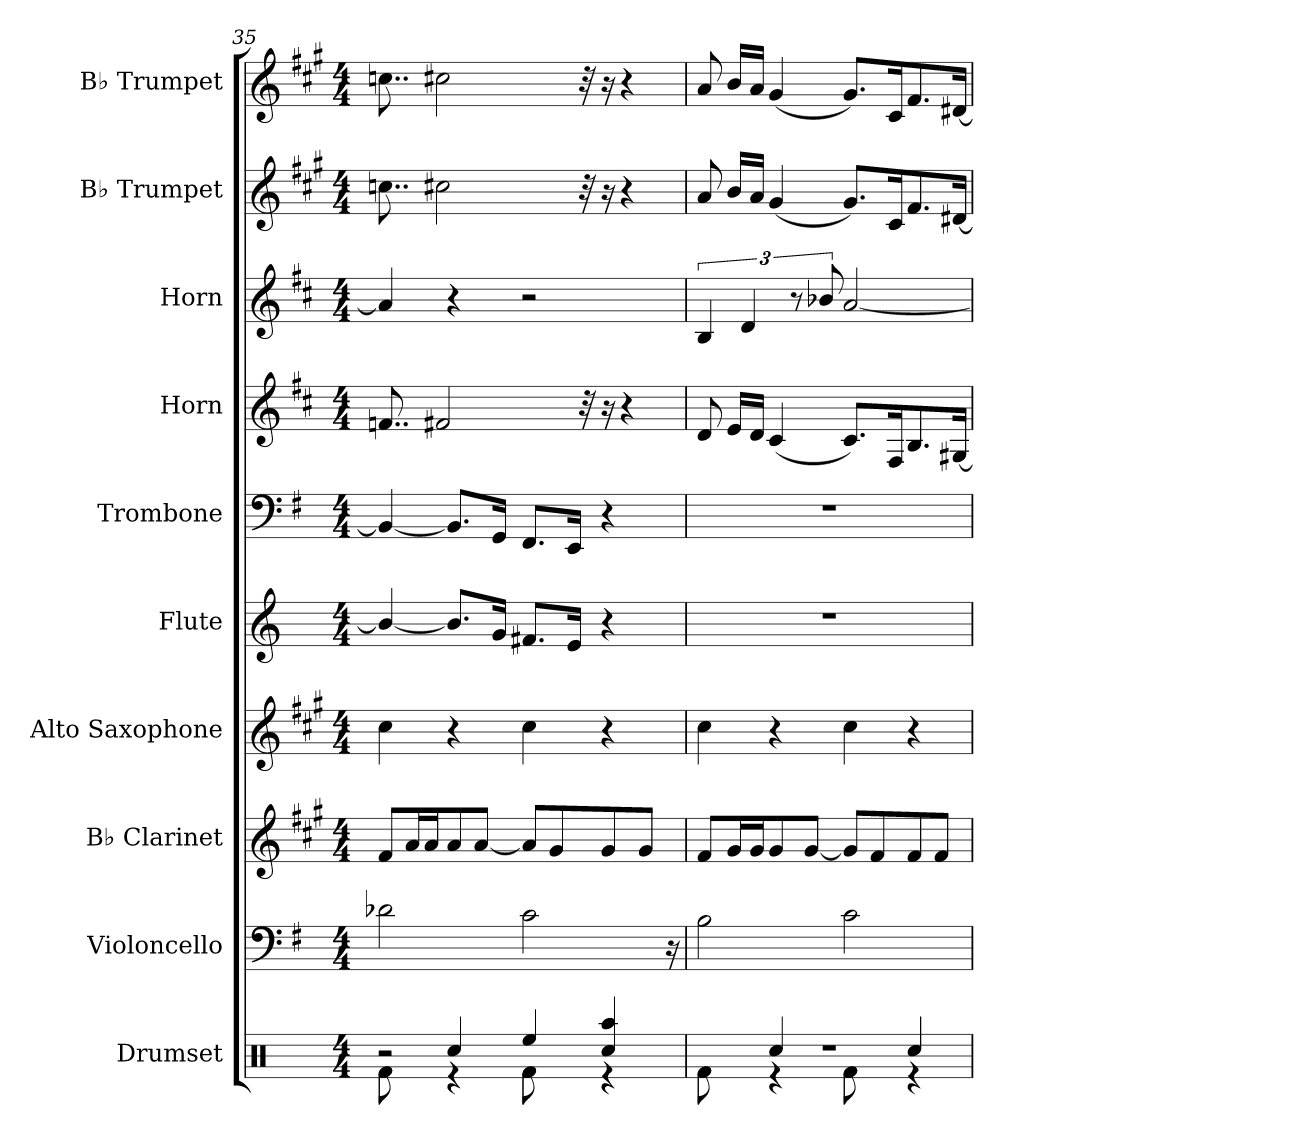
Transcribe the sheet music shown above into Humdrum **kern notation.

**kern	**kern	**kern	**kern	**kern	**kern	**kern	**kern	**kern	**kern
*part10	*part9	*part8	*part7	*part6	*part5	*part4	*part3	*part2	*part1
*staff10	*staff9	*staff8	*staff7	*staff6	*staff5	*staff4	*staff3	*staff2	*staff1
*I"Drumset	*I"Violoncello	*I"B♭ Clarinet	*I"Alto Saxophone	*I"Flute	*I"Trombone	*I"Horn	*I"Horn	*I"B♭ Trumpet	*I"B♭ Trumpet
*I'Drs.	*I'Vlc.	*I'B♭ Cl.	*I'A. Sax.	*I'Fl.	*I'Trb.	*I'Hn.	*I'Hn.	*I'B♭ Tpt.	*I'B♭ Tpt.
!!LO:PB:g=z
*clefX	*clefF4	*clefG2	*clefG2	*clefG2	*clefF4	*clefG2	*clefG2	*clefG2	*clefG2
*	*	*ITrd1c2	*ITrd5c9	*	*	*ITrd4c7	*ITrd4c7	*ITrd1c2	*ITrd1c2
*k[]	*k[f#]	*k[f#]	*k[]	*k[]	*k[f#]	*k[f#]	*k[f#]	*k[f#]	*k[f#]
*C:	*G:	*G:	*C:	*C:	*G:	*G:	*G:	*G:	*G:
*M4/4	*M4/4	*M4/4	*M4/4	*M4/4	*M4/4	*M4/4	*M4/4	*M4/4	*M4/4
=35	=35	=35	=35	=35	=35	=35	=35	=35	=35
*^	*	*	*	*	*	*	*	*	*
*	*^	*	*	*	*	*	*	*	*	*
2r	4Rf\	8Rf\	2d-X\	8e/L	4e\	4b/_	4BB/_	8..B-X/	4d/]	8..b-X\	8..b-X\
.	.	8ryy	.	16g/L	.	.	.	.	.	.	.
.	.	.	.	16g/J	.	.	.	.	.	.	.
.	.	.	.	.	.	.	.	2Bn/	.	2bn\	2bn\
.	4Rcc/	4re	.	8g/	4r	8.b/L]	8.BB/L]	.	4r	.	.
.	.	.	.	[8g/J	.	.	.	.	.	.	.
.	.	.	.	.	.	16g/Jk	16GG/Jk	.	.	.	.
4Ree/	4Rf\	8Rf\	2c\	8g/L]	4e\	8.f#X/L	8.FF#/L	.	2r	.	.
.	.	8ryy	.	8f#/	.	.	.	.	.	.	.
.	.	.	.	.	.	16e/Jk	16EE/Jk	.	.	.	.
.	.	.	.	.	.	.	.	32r	.	32r	32r
4Raa/	4Rcc/	4re	.	8f#/	4r	4r	4r	16r	.	16r	16r
.	.	.	.	.	.	.	.	4r	.	4r	4r
.	.	.	.	8f#/J	.	.	.	.	.	.	.
16ryy	16ryy	16ryy	16r	16ryy	16ryy	16ryy	16ryy	.	16ryy	.	.
=36	=36	=36	=36	=36	=36	=36	=36	=36	=36	=36	=36
1r	4Rf\	8Rf\	2B\	8e/L	4e\	1r	1r	8G/	6E/	8g/	8g/
.	.	8ryy	.	16f#/L	.	.	.	16A/LL	.	16a/LL	16a/LL
.	.	.	.	.	.	.	.	.	6G/	.	.
.	.	.	.	16f#/J	.	.	.	16G/JJ	.	16g/JJ	16g/JJ
.	4Rcc/	4re	.	8f#/	4r	.	.	(4F#/	.	(4f#/	(4f#/
.	.	.	.	.	.	.	.	.	12r	.	.
.	.	.	.	[8f#/J	.	.	.	.	.	.	.
.	.	.	.	.	.	.	.	.	12e-X/	.	.
.	4Rf\	8Rf\	2c\	8f#/L]	4e\	.	.	8.F#/L)	[2d/	8.f#/L)	8.f#/L)
.	.	8ryy	.	8e/	.	.	.	.	.	.	.
.	.	.	.	.	.	.	.	16BB/K	.	16B/K	16B/K
.	4Rcc/	4re	.	8e/	4r	.	.	8.E/	.	8.e/	8.e/
.	.	.	.	8e/J	.	.	.	.	.	.	.
.	.	.	.	.	.	.	.	[16C#X/Jk	.	[16c#X/Jk	[16c#X/Jk
*v	*v	*v	*	*	*	*	*	*	*	*	*
=	=	=	=	=	=	=	=	=	=
*-	*-	*-	*-	*-	*-	*-	*-	*-	*-
